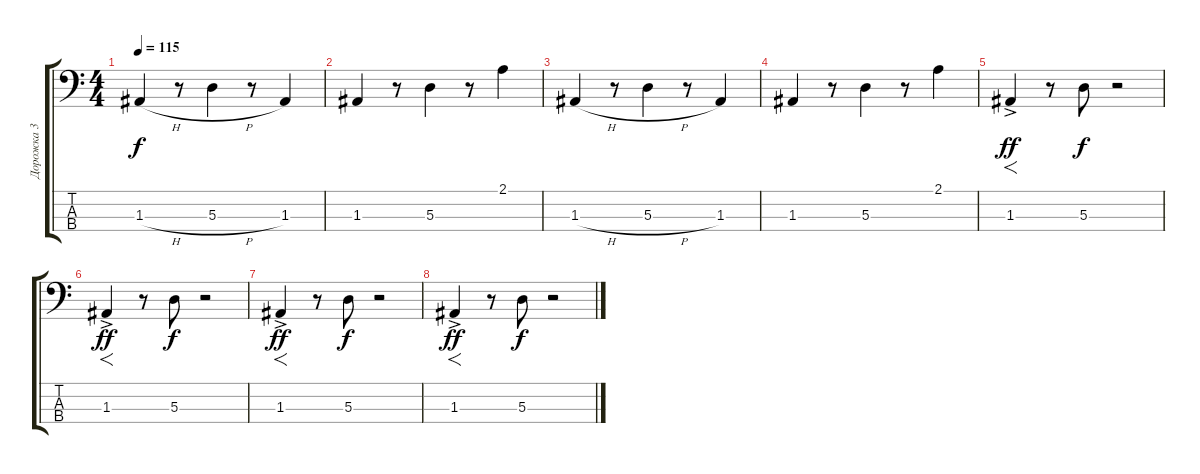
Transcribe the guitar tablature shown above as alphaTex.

\track ("Дорожка 3" "Дорожка 3") {instrument synthbass2}
\staff {score tabs}
\tuning (G2 D2 A1 E1) {hide}
\ts (4 4)
\tempo 115
\clef f4
\ks c
1.3{h}.4{dy f} r.8 5.3{h}.4 r.8 1.3.4 |
1.3.4 r.8 5.3.4 r.8 2.1.4 |
1.3{h}.4 r.8 5.3{h}.4 r.8 1.3.4 |
1.3.4 r.8 5.3.4 r.8 2.1.4 |
1.3{ac}.4{f dy ff} r.8 5.3.8{dy f} r.2 |
1.3{ac}.4{f dy ff} r.8 5.3.8{dy f} r.2 |
1.3{ac}.4{f dy ff} r.8 5.3.8{dy f} r.2 |
1.3{ac}.4{f dy ff} r.8 5.3.8{dy f} r.2
